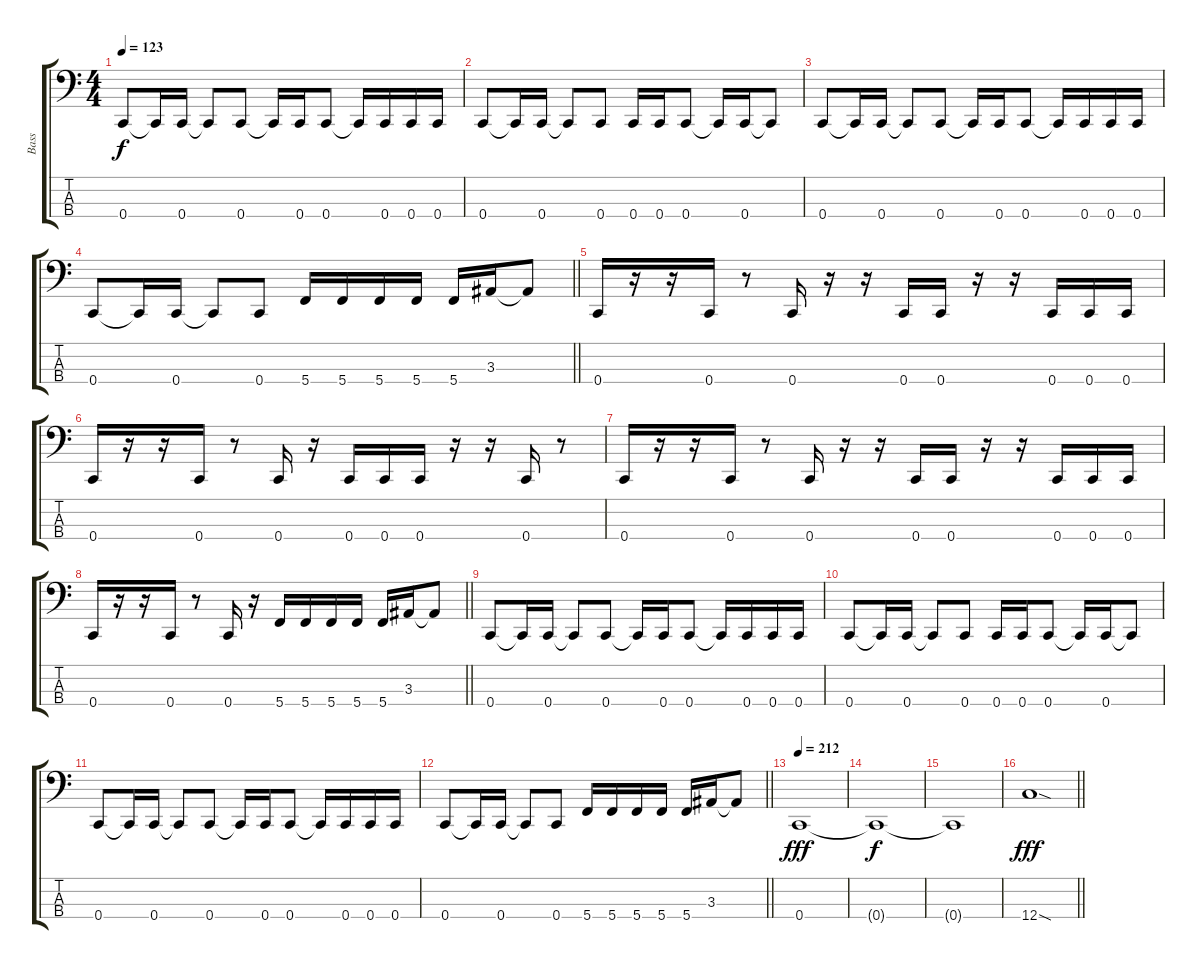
\track ("Bass" "Bass") {instrument electricbassfinger}
\staff {score tabs}
\tuning (F2 C2 G1 C1) {hide}
\ts (4 4)
\tempo 123
\clef f4
\ks c
0.4.8{dy f} 0.4{t}.16 0.4.16 0.4{t}.8 0.4.8 0.4{t}.16 0.4.16 0.4.8 0.4{t}.16 0.4.16 0.4.16 0.4.16 |
0.4.8 0.4{t}.16 0.4.16 0.4{t}.8 0.4.8 0.4.16 0.4.16 0.4.8 0.4{t}.16 0.4.16 0.4{t}.8 |
0.4.8 0.4{t}.16 0.4.16 0.4{t}.8 0.4.8 0.4{t}.16 0.4.16 0.4.8 0.4{t}.16 0.4.16 0.4.16 0.4.16 |
\barLineRight lightlight
0.4.8 0.4{t}.16 0.4.16 0.4{t}.8 0.4.8 5.4.16 5.4.16 5.4.16 5.4.16 5.4.16 3.3.16 3.3{t}.8 |
0.4.16 r.16 r.16 0.4.16 r.8 0.4.16 r.16 r.16 0.4.16 0.4.16 r.16 r.16 0.4.16 0.4.16 0.4.16 |
0.4.16 r.16 r.16 0.4.16 r.8 0.4.16 r.16 0.4.16 0.4.16 0.4.16 r.16 r.16 0.4.16 r.8 |
0.4.16 r.16 r.16 0.4.16 r.8 0.4.16 r.16 r.16 0.4.16 0.4.16 r.16 r.16 0.4.16 0.4.16 0.4.16 |
\barLineRight lightlight
0.4.16 r.16 r.16 0.4.16 r.8 0.4.16 r.16 5.4.16 5.4.16 5.4.16 5.4.16 5.4.16 3.3.16 3.3{t}.8 |
0.4.8 0.4{t}.16 0.4.16 0.4{t}.8 0.4.8 0.4{t}.16 0.4.16 0.4.8 0.4{t}.16 0.4.16 0.4.16 0.4.16 |
0.4.8 0.4{t}.16 0.4.16 0.4{t}.8 0.4.8 0.4.16 0.4.16 0.4.8 0.4{t}.16 0.4.16 0.4{t}.8 |
0.4.8 0.4{t}.16 0.4.16 0.4{t}.8 0.4.8 0.4{t}.16 0.4.16 0.4.8 0.4{t}.16 0.4.16 0.4.16 0.4.16 |
\barLineRight lightlight
0.4.8 0.4{t}.16 0.4.16 0.4{t}.8 0.4.8 5.4.16 5.4.16 5.4.16 5.4.16 5.4.16 3.3.16 3.3{t}.8 |
\tempo 212
0.4.1{dy fff} |
0.4{t}.1{dy f} |
0.4{t}.1 |
\barLineRight lightlight
12.4{sod}.1{dy fff}
